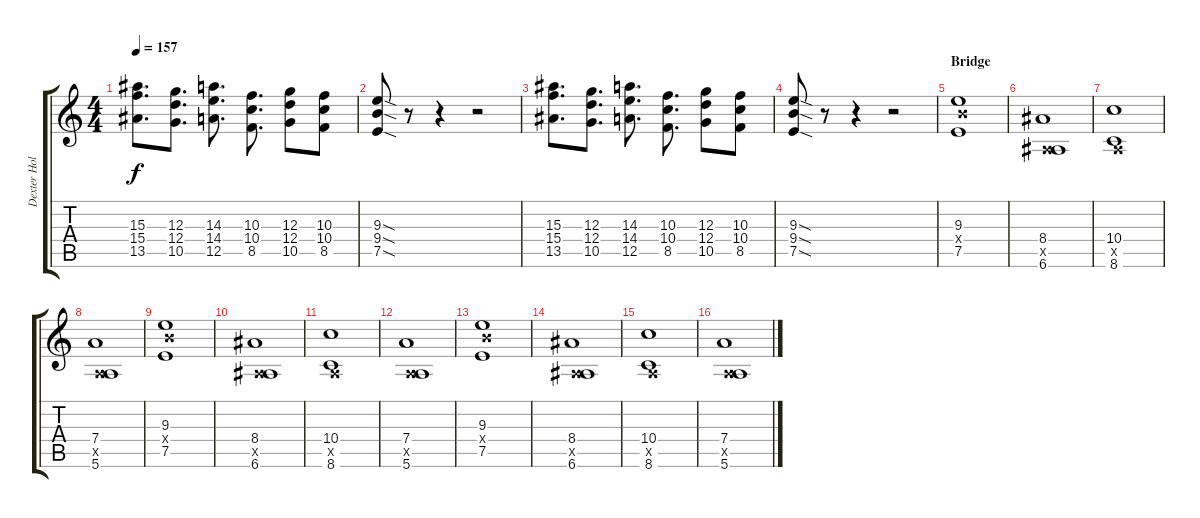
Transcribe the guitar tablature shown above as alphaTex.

\track ("Dexter Holland - Rhythm Guitar" "Dexter Hol") {instrument distortionguitar}
\staff {score tabs}
\tuning (E4 B3 G3 D3 A2 E2) {hide}
\ts (4 4)
\tempo 157
\clef g2
\ks c
(15.3 15.4 13.5).8{d dy f} (12.3 12.4 10.5).8{d} (14.3 14.4 12.5).8{d} (10.3 10.4 8.5).8{d} (12.3 12.4 10.5).8 (10.3 10.4 8.5).8 |
(9.3{sod} 9.4{sod} 7.5{sod}).8 r.8 r.4 r.2 |
(15.3 15.4 13.5).8{d} (12.3 12.4 10.5).8{d} (14.3 14.4 12.5).8{d} (10.3 10.4 8.5).8{d} (12.3 12.4 10.5).8 (10.3 10.4 8.5).8 |
(9.3{sod} 9.4{sod} 7.5{sod}).8 r.8 r.4 r.2 |
\section ("" "Bridge")
(9.3 9.4{x} 7.5).1 |
(8.4 0.5{x} 6.6).1 |
(10.4 0.5{x} 8.6).1 |
(7.4 0.5{x} 5.6).1 |
(9.3 9.4{x} 7.5).1 |
(8.4 0.5{x} 6.6).1 |
(10.4 0.5{x} 8.6).1 |
(7.4 0.5{x} 5.6).1 |
(9.3 9.4{x} 7.5).1 |
(8.4 0.5{x} 6.6).1 |
(10.4 0.5{x} 8.6).1 |
(7.4 0.5{x} 5.6).1
